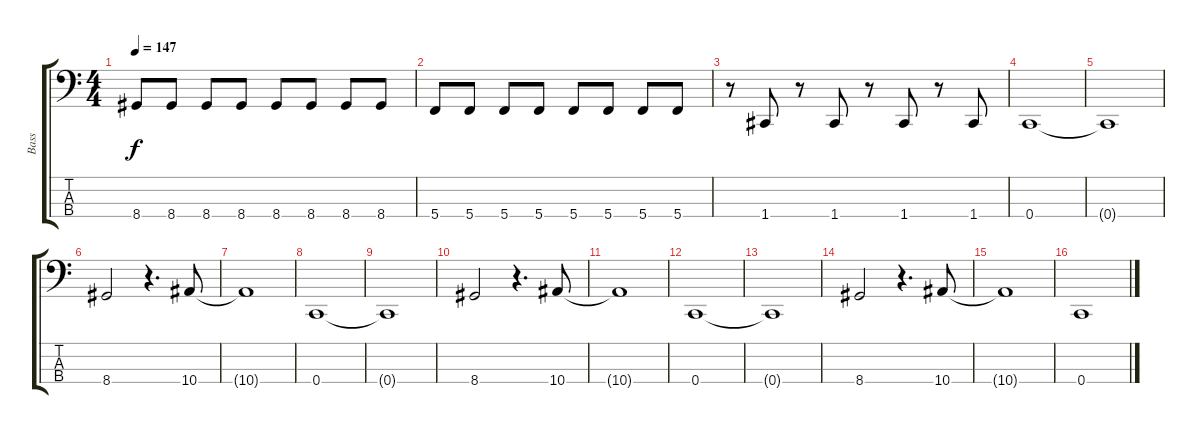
\track ("Bass" "Bass") {instrument electricbasspick}
\staff {score tabs}
\tuning (F2 C2 G1 C1) {hide}
\ts (4 4)
\tempo 147
\clef f4
\ks c
8.4.8{dy f} 8.4.8 8.4.8 8.4.8 8.4.8 8.4.8 8.4.8 8.4.8 |
5.4.8 5.4.8 5.4.8 5.4.8 5.4.8 5.4.8 5.4.8 5.4.8 |
r.8 1.4.8 r.8 1.4.8 r.8 1.4.8 r.8 1.4.8 |
0.4.1 |
0.4{t}.1 |
8.4.2 r.4{d} 10.4.8 |
10.4{t}.1 |
0.4.1 |
0.4{t}.1 |
8.4.2 r.4{d} 10.4.8 |
10.4{t}.1 |
0.4.1 |
0.4{t}.1 |
8.4.2 r.4{d} 10.4.8 |
10.4{t}.1 |
0.4.1
